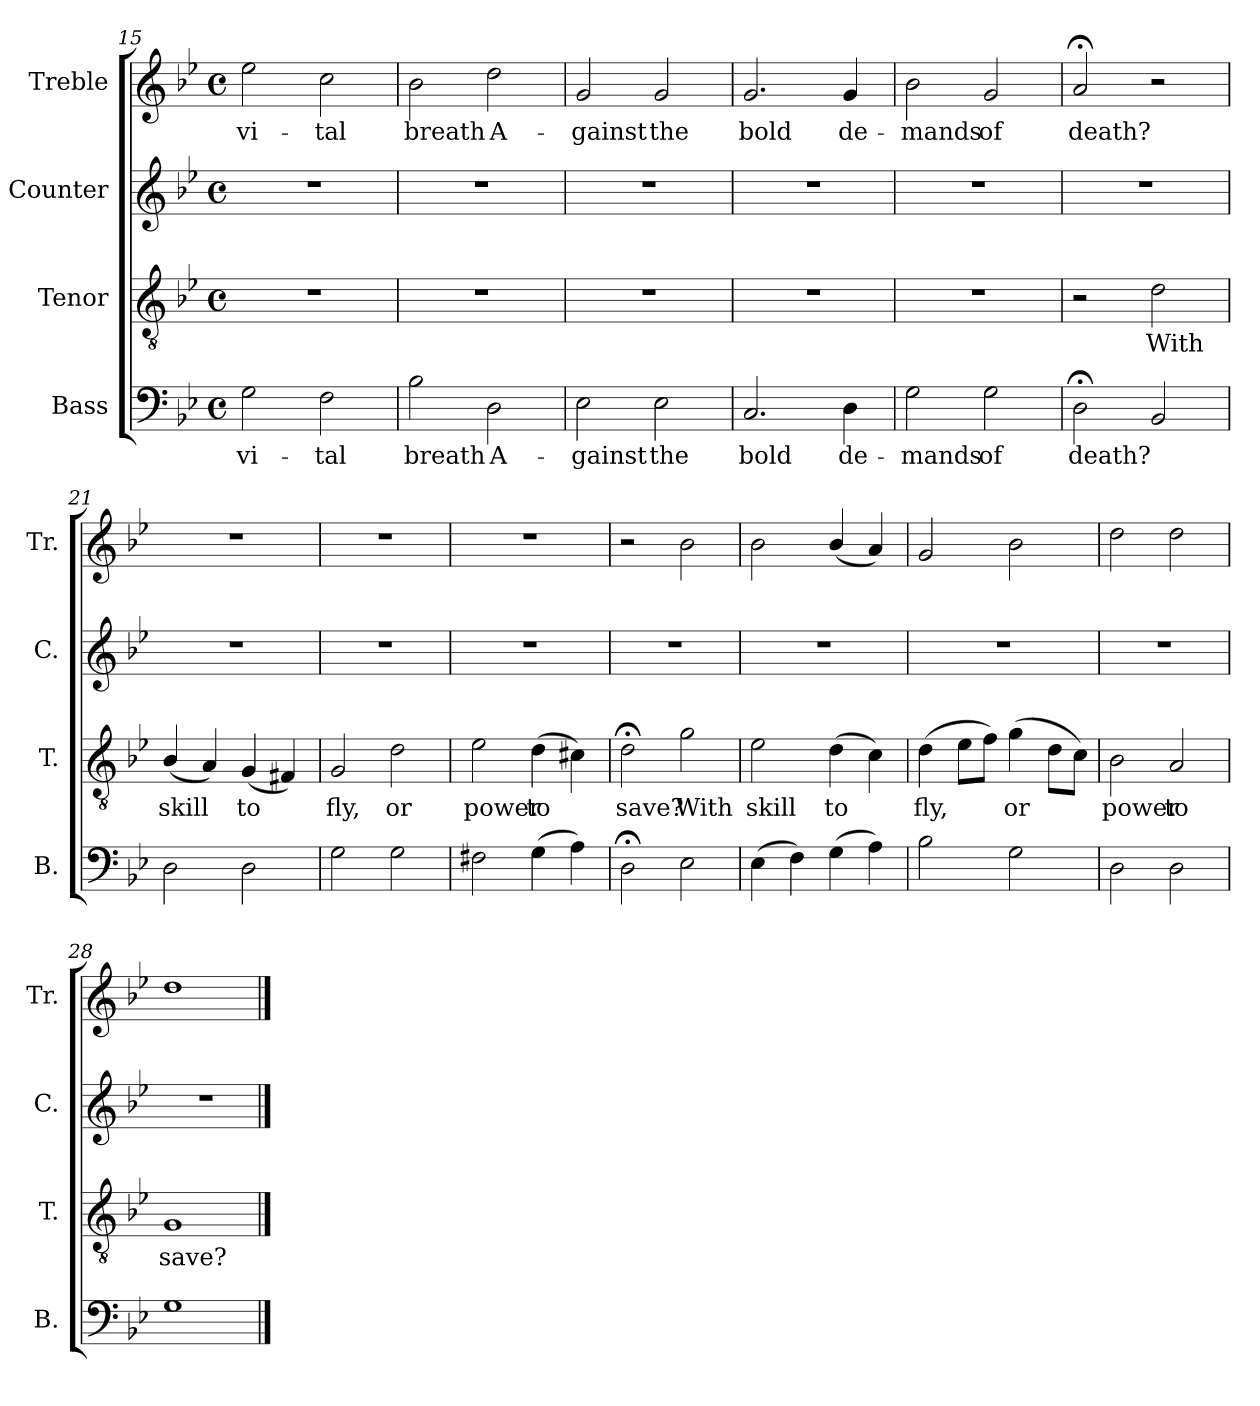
**kern	**text	**kern	**text	**kern	**kern	**text
*part4	*part4	*part3	*part3	*part2	*part1	*part1
*staff4	*staff4	*staff3	*staff3	*staff2	*staff1	*staff1
*I"Bass	*	*I"Tenor	*	*I"Counter	*I"Treble	*
*I'B.	*	*I'T.	*	*I'C.	*I'Tr.	*
*clefF4	*	*clefGv2	*	*clefG2	*clefG2	*
*k[b-e-]	*	*k[b-e-]	*	*k[b-e-]	*k[b-e-]	*
*M4/4	*	*M4/4	*	*M4/4	*M4/4	*
*met(c)	*	*met(c)	*	*met(c)	*met(c)	*
=15	=15	=15	=15	=15	=15	=15
2G\	vi-	1r	.	1r	2ee-\	vi-
2F\	-tal	.	.	.	2cc\	-tal
=16	=16	=16	=16	=16	=16	=16
2B-\	breath	1r	.	1r	2b-\	breath
2D\	A-	.	.	.	2dd\	A-
=17	=17	=17	=17	=17	=17	=17
2E-\	-gainst	1r	.	1r	2g/	-gainst
2E-\	the	.	.	.	2g/	the
=18	=18	=18	=18	=18	=18	=18
2.C/	bold	1r	.	1r	2.g/	bold
4D\	de-	.	.	.	4g/	de-
=19	=19	=19	=19	=19	=19	=19
2G\	-mands	1r	.	1r	2b-\	-mands
2G\	of	.	.	.	2g/	of
=20	=20	=20	=20	=20	=20	=20
2D;<\	death?	2r	.	1r	2a;</	death?
2BB-/	.	2d\	With	.	2r	.
=21	=21	=21	=21	=21	=21	=21
2D\	.	(4B-/	skill	1r	1r	.
.	.	4A/)	.	.	.	.
2D\	.	(4G/	to	.	.	.
.	.	4F#X/)	.	.	.	.
=22	=22	=22	=22	=22	=22	=22
2G\	.	2G/	fly,	1r	1r	.
2G\	.	2d\	or	.	.	.
=23	=23	=23	=23	=23	=23	=23
2F#X\	.	2e-\	power	1r	1r	.
(4G\	.	(4d\	to	.	.	.
4A\)	.	4c#X\)	.	.	.	.
=24	=24	=24	=24	=24	=24	=24
2D;<\	.	2d;<\	save?	1r	2r	.
2E-\	.	2g\	With	.	2b-\	.
=25	=25	=25	=25	=25	=25	=25
(4E-\	.	2e-\	skill	1r	2b-\	.
4F\)	.	.	.	.	.	.
(4G\	.	(4d\	to	.	(4b-/	.
4A\)	.	4c\)	.	.	4a/)	.
=26	=26	=26	=26	=26	=26	=26
2B-\	.	(4d\	fly,	1r	2g/	.
.	.	8e-\L	.	.	.	.
.	.	8f\J)	.	.	.	.
2G\	.	(4g\	or	.	2b-\	.
.	.	8d\L	.	.	.	.
.	.	8c\J)	.	.	.	.
=27	=27	=27	=27	=27	=27	=27
2D\	.	2B-\	power	1r	2dd\	.
2D\	.	2A/	to	.	2dd\	.
=28	=28	=28	=28	=28	=28	=28
1G	.	1G	save?	1r	1dd	.
==	==	==	==	==	==	==
*-	*-	*-	*-	*-	*-	*-
